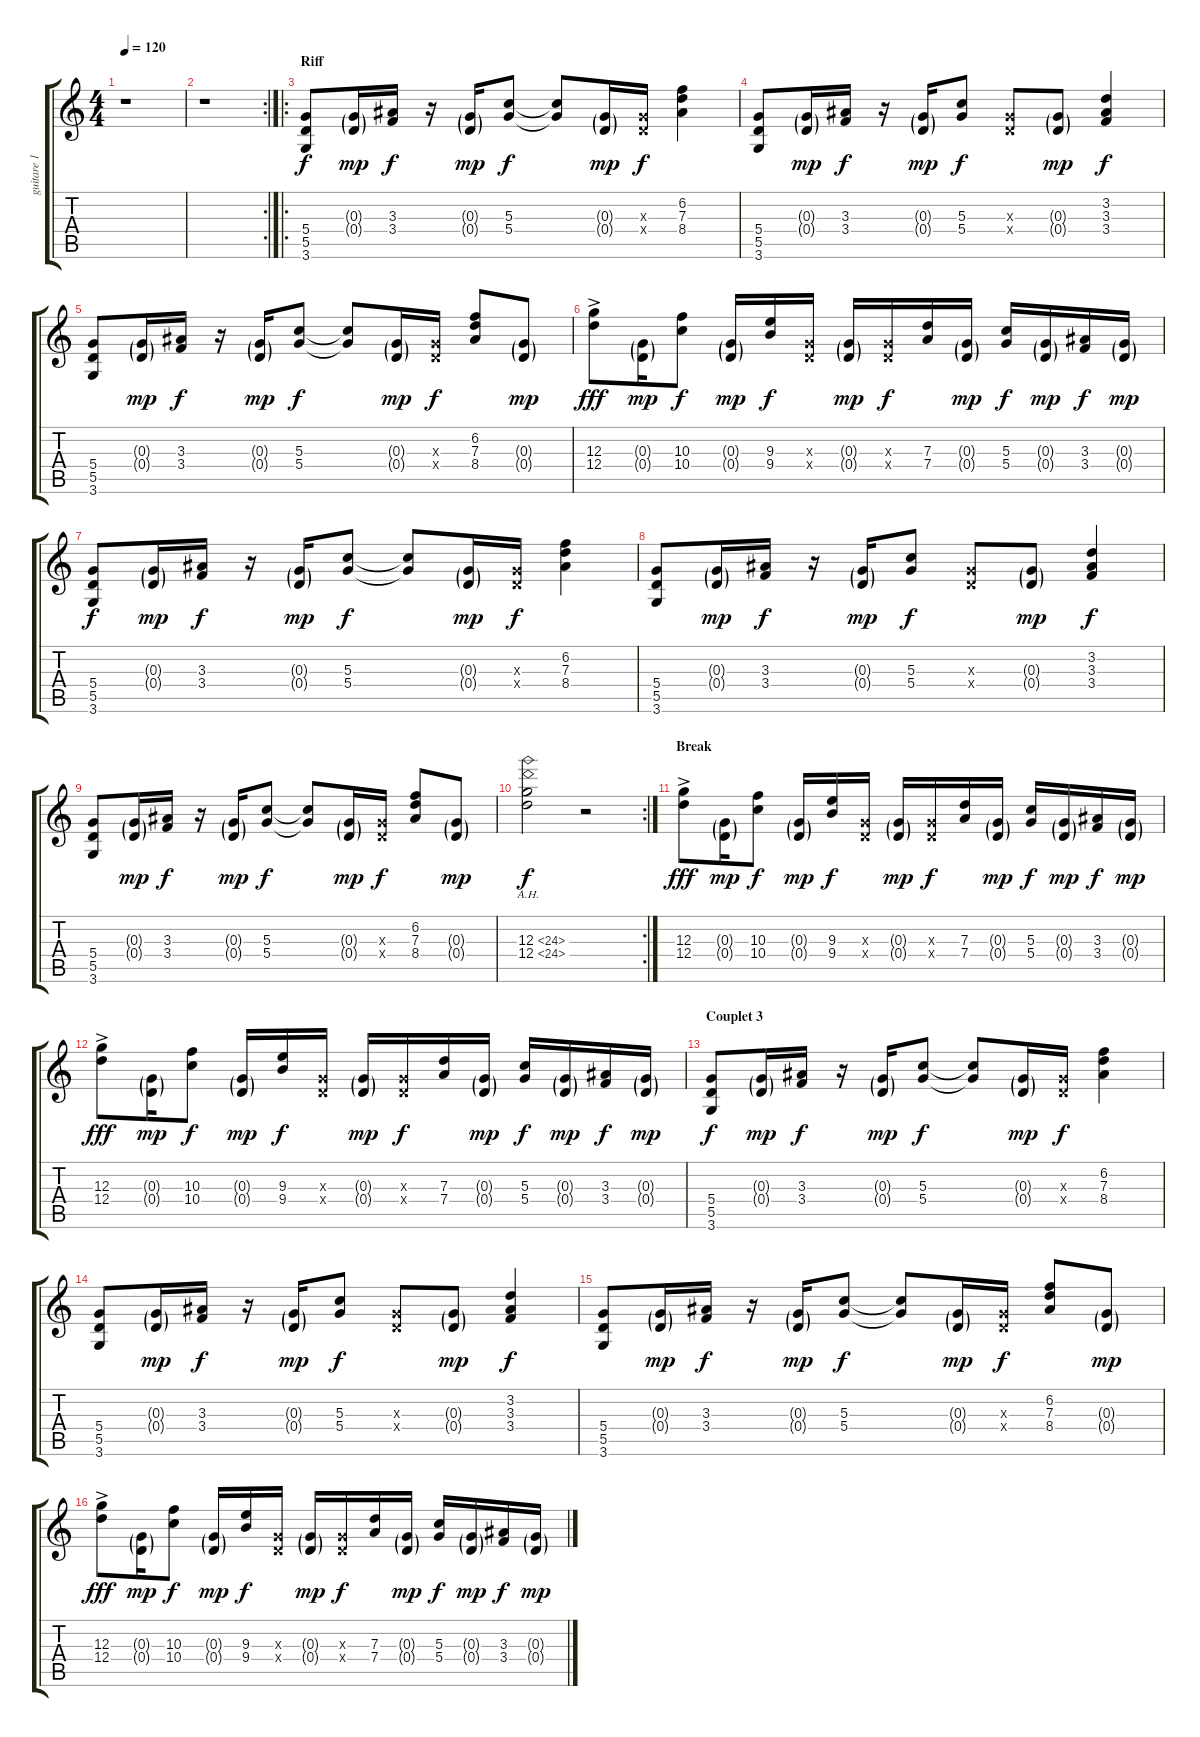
\track ("guitare 1" "guitare 1") {instrument overdrivenguitar}
\staff {score tabs}
\tuning (E4 B3 G3 D3 A2 E2) {hide}
\ts (4 4)
\tempo 120
\clef g2
\ks c
r.1{dy f} |
\rc 2
r.1 |
\ro
\section ("" "Riff")
(5.4 5.5 3.6).8 (0.3{g} 0.4{g}).16{dy mp} (3.3 3.4).16{dy f} r.16 (0.3{g} 0.4{g}).16{dy mp} (5.3 5.4).8{dy f} (5.3{t} 5.4{t}).8 (0.3{g} 0.4{g}).16{dy mp} (0.3{x} 0.4{x}).16{dy f} (6.2 7.3 8.4).4 |
(5.4 5.5 3.6).8 (0.3{g} 0.4{g}).16{dy mp} (3.3 3.4).16{dy f} r.16 (0.3{g} 0.4{g}).16{dy mp} (5.3 5.4).8{dy f} (0.3{x} 0.4{x}).8 (0.3{g} 0.4{g}).8{dy mp} (3.2 3.3 3.4).4{dy f} |
(5.4 5.5 3.6).8 (0.3{g} 0.4{g}).16{dy mp} (3.3 3.4).16{dy f} r.16 (0.3{g} 0.4{g}).16{dy mp} (5.3 5.4).8{dy f} (5.3{t} 5.4{t}).8 (0.3{g} 0.4{g}).16{dy mp} (0.3{x} 0.4{x}).16{dy f} (6.2 7.3 8.4).8 (0.3{g} 0.4{g}).8{dy mp} |
(12.3{ac} 12.4).8{dy fff} (0.3{g} 0.4{g}).16{dy mp} (10.3 10.4).8{dy f} (0.3{g} 0.4{g}).16{dy mp} (9.3 9.4).16{dy f} (0.3{x} 0.4{x}).16 (0.3{g} 0.4{g}).16{dy mp} (0.3{x} 0.4{x}).16{dy f} (7.3 7.4).16 (0.3{g} 0.4{g}).16{dy mp} (5.3 5.4).16{dy f} (0.3{g} 0.4{g}).16{dy mp} (3.3 3.4).16{dy f} (0.3{g} 0.4{g}).16{dy mp} |
(5.4 5.5 3.6).8{dy f} (0.3{g} 0.4{g}).16{dy mp} (3.3 3.4).16{dy f} r.16 (0.3{g} 0.4{g}).16{dy mp} (5.3 5.4).8{dy f} (5.3{t} 5.4{t}).8 (0.3{g} 0.4{g}).16{dy mp} (0.3{x} 0.4{x}).16{dy f} (6.2 7.3 8.4).4 |
(5.4 5.5 3.6).8 (0.3{g} 0.4{g}).16{dy mp} (3.3 3.4).16{dy f} r.16 (0.3{g} 0.4{g}).16{dy mp} (5.3 5.4).8{dy f} (0.3{x} 0.4{x}).8 (0.3{g} 0.4{g}).8{dy mp} (3.2 3.3 3.4).4{dy f} |
(5.4 5.5 3.6).8 (0.3{g} 0.4{g}).16{dy mp} (3.3 3.4).16{dy f} r.16 (0.3{g} 0.4{g}).16{dy mp} (5.3 5.4).8{dy f} (5.3{t} 5.4{t}).8 (0.3{g} 0.4{g}).16{dy mp} (0.3{x} 0.4{x}).16{dy f} (6.2 7.3 8.4).8 (0.3{g} 0.4{g}).8{dy mp} |
\rc 2
(12.3{ah 12} 12.4{ah 12}).2{dy f} r.2 |
\section ("" "Break")
(12.3{ac} 12.4).8{dy fff} (0.3{g} 0.4{g}).16{dy mp} (10.3 10.4).8{dy f} (0.3{g} 0.4{g}).16{dy mp} (9.3 9.4).16{dy f} (0.3{x} 0.4{x}).16 (0.3{g} 0.4{g}).16{dy mp} (0.3{x} 0.4{x}).16{dy f} (7.3 7.4).16 (0.3{g} 0.4{g}).16{dy mp} (5.3 5.4).16{dy f} (0.3{g} 0.4{g}).16{dy mp} (3.3 3.4).16{dy f} (0.3{g} 0.4{g}).16{dy mp} |
(12.3{ac} 12.4).8{dy fff} (0.3{g} 0.4{g}).16{dy mp} (10.3 10.4).8{dy f} (0.3{g} 0.4{g}).16{dy mp} (9.3 9.4).16{dy f} (0.3{x} 0.4{x}).16 (0.3{g} 0.4{g}).16{dy mp} (0.3{x} 0.4{x}).16{dy f} (7.3 7.4).16 (0.3{g} 0.4{g}).16{dy mp} (5.3 5.4).16{dy f} (0.3{g} 0.4{g}).16{dy mp} (3.3 3.4).16{dy f} (0.3{g} 0.4{g}).16{dy mp} |
\section ("" "Couplet 3")
(5.4 5.5 3.6).8{dy f} (0.3{g} 0.4{g}).16{dy mp} (3.3 3.4).16{dy f} r.16 (0.3{g} 0.4{g}).16{dy mp} (5.3 5.4).8{dy f} (5.3{t} 5.4{t}).8 (0.3{g} 0.4{g}).16{dy mp} (0.3{x} 0.4{x}).16{dy f} (6.2 7.3 8.4).4 |
(5.4 5.5 3.6).8 (0.3{g} 0.4{g}).16{dy mp} (3.3 3.4).16{dy f} r.16 (0.3{g} 0.4{g}).16{dy mp} (5.3 5.4).8{dy f} (0.3{x} 0.4{x}).8 (0.3{g} 0.4{g}).8{dy mp} (3.2 3.3 3.4).4{dy f} |
(5.4 5.5 3.6).8 (0.3{g} 0.4{g}).16{dy mp} (3.3 3.4).16{dy f} r.16 (0.3{g} 0.4{g}).16{dy mp} (5.3 5.4).8{dy f} (5.3{t} 5.4{t}).8 (0.3{g} 0.4{g}).16{dy mp} (0.3{x} 0.4{x}).16{dy f} (6.2 7.3 8.4).8 (0.3{g} 0.4{g}).8{dy mp} |
(12.3{ac} 12.4).8{dy fff} (0.3{g} 0.4{g}).16{dy mp} (10.3 10.4).8{dy f} (0.3{g} 0.4{g}).16{dy mp} (9.3 9.4).16{dy f} (0.3{x} 0.4{x}).16 (0.3{g} 0.4{g}).16{dy mp} (0.3{x} 0.4{x}).16{dy f} (7.3 7.4).16 (0.3{g} 0.4{g}).16{dy mp} (5.3 5.4).16{dy f} (0.3{g} 0.4{g}).16{dy mp} (3.3 3.4).16{dy f} (0.3{g} 0.4{g}).16{dy mp}
